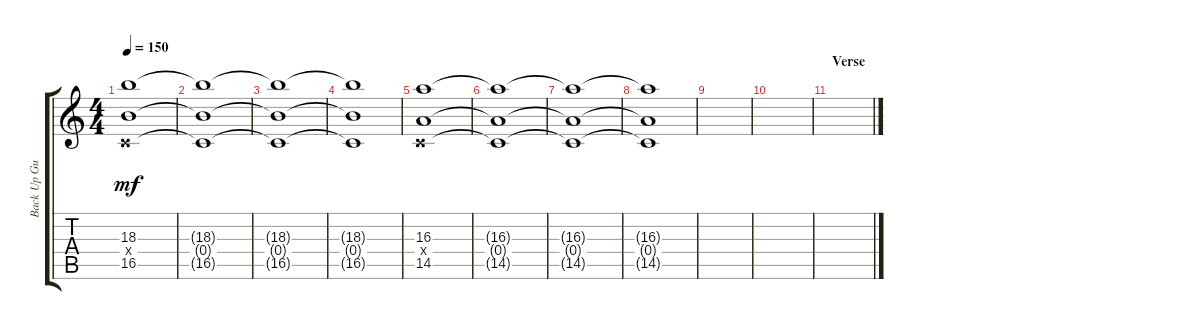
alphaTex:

\track ("Back Up Guitar" "Back Up Gu") {instrument distortionguitar}
\staff {score tabs}
\tuning (D4 A3 F3 C3 G2 C2) {hide}
\ts (4 4)
\tempo 150
\clef g2
\ks c
(18.3 0.4{x} 16.5).1{dy mf} |
(18.3{t} 0.4{t} 16.5{t}).1 |
(18.3{t} 0.4{t} 16.5{t}).1 |
(18.3{t} 0.4{t} 16.5{t}).1 |
(16.3 0.4{x} 14.5).1 |
(16.3{t} 0.4{t} 14.5{t}).1 |
(16.3{t} 0.4{t} 14.5{t}).1 |
(16.3{t} 0.4{t} 14.5{t}).1 |
|
|
\section ("" "Verse")
